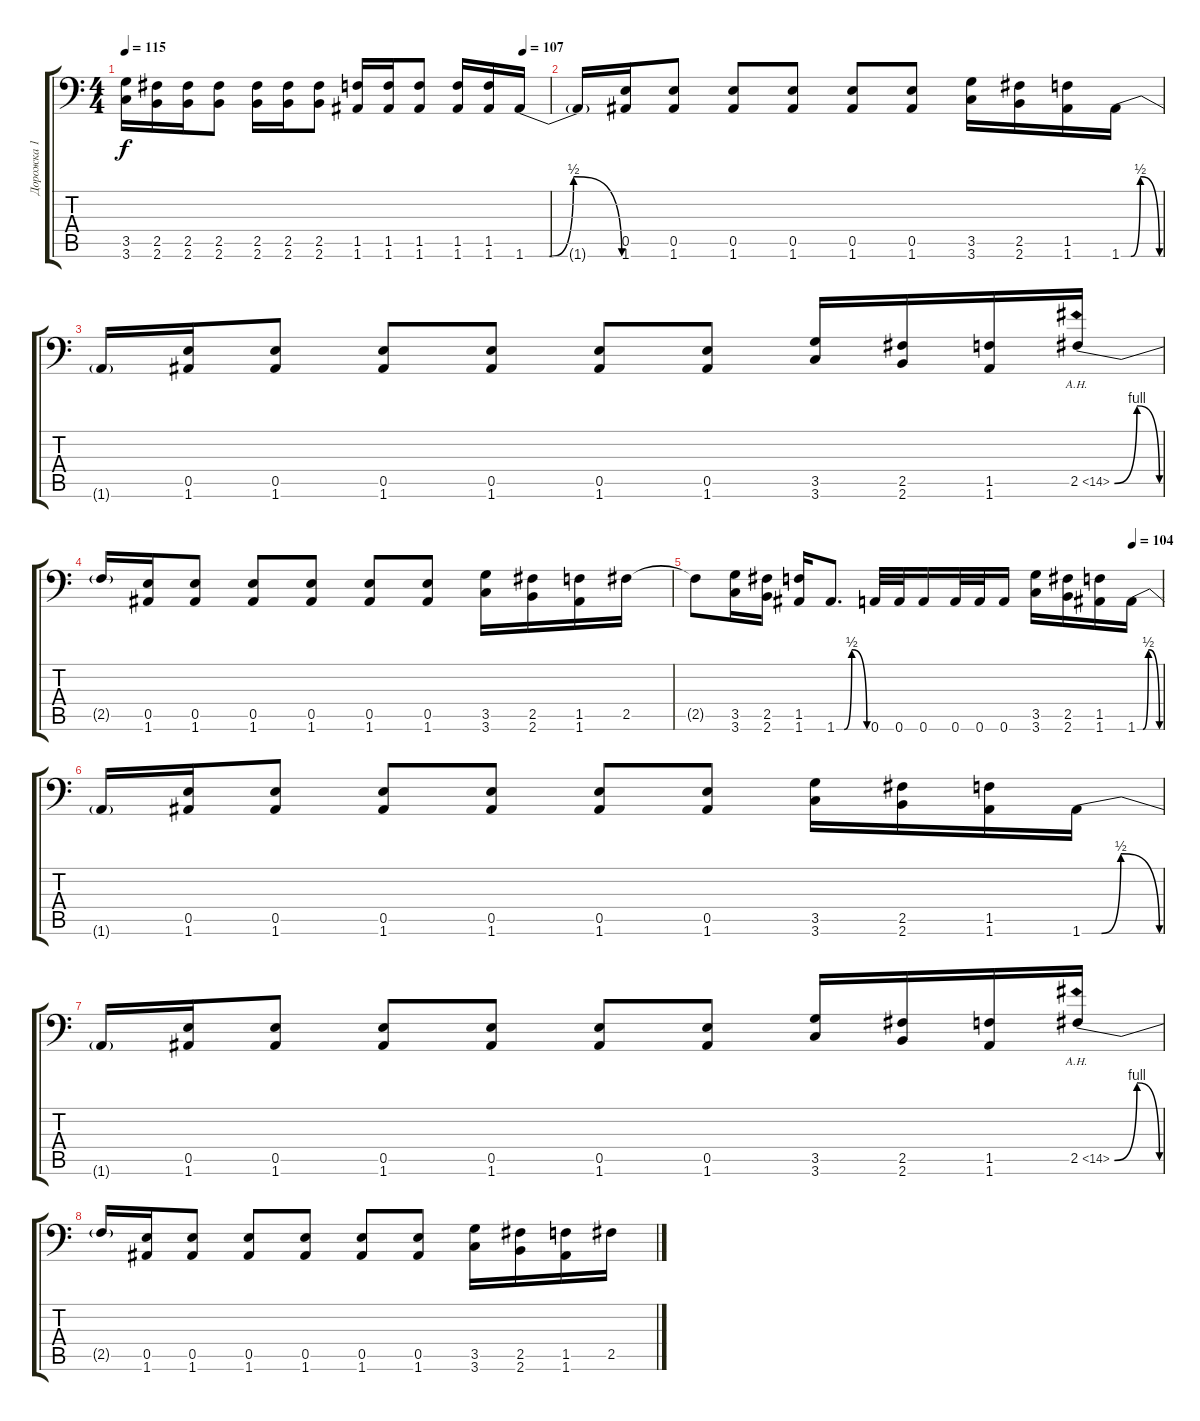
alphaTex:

\track ("Дорожка 1" "Дорожка 1") {instrument distortionguitar}
\staff {score tabs}
\tuning (B3 Gb3 D3 A2 E2 A1) {hide}
\ts (4 4)
\tempo 115
\tempo (107 0.9375)
\clef f4
\ks c
(3.5{t} 3.6{t}).16{dy f} (2.5 2.6).16 (2.5 2.6).16 (2.5 2.6).8 (2.5 2.6).16 (2.5 2.6).16 (2.5 2.6).8 (1.5 1.6).16 (1.5 1.6).16 (1.5 1.6).8 (1.5 1.6).16 (1.5 1.6).16 1.6{be (custom 0 0 15 0 30 2 60 0)}.16 |
1.6{t}.16 (0.5 1.6).16 (0.5 1.6).8 (0.5 1.6).8 (0.5 1.6).8 (0.5 1.6).8 (0.5 1.6).8 (3.5 3.6).16 (2.5 2.6).16 (1.5 1.6).16 1.6{be (custom 0 0 15 0 30 2 60 0)}.16 |
1.6{t}.16 (0.5 1.6).16 (0.5 1.6).8 (0.5 1.6).8 (0.5 1.6).8 (0.5 1.6).8 (0.5 1.6).8 (3.5 3.6).16 (2.5 2.6).16 (1.5 1.6).16 2.5{be (bendrelease 0 0 30 4 30 4 60 0) ah 12}.16 |
2.5{t}.16 (0.5 1.6).16 (0.5 1.6).8 (0.5 1.6).8 (0.5 1.6).8 (0.5 1.6).8 (0.5 1.6).8 (3.5 3.6).16 (2.5 2.6).16 (1.5 1.6).16 2.5.16 |
\tempo (104 0.9375)
2.5{t}.8 (3.5 3.6).16 (2.5 2.6).16 (1.5 1.6).16 1.6{be (custom 0 0 15 0 30 2 60 0)}.8{d} 0.6.32 0.6.32 0.6.16 0.6.32 0.6.32 0.6.16 (3.5 3.6).16 (2.5 2.6).16 (1.5 1.6).16 1.6{be (custom 0 0 15 0 30 2 60 0)}.16 |
1.6{t}.16 (0.5 1.6).16 (0.5 1.6).8 (0.5 1.6).8 (0.5 1.6).8 (0.5 1.6).8 (0.5 1.6).8 (3.5 3.6).16 (2.5 2.6).16 (1.5 1.6).16 1.6{be (custom 0 0 15 0 30 2 60 0)}.16 |
1.6{t}.16 (0.5 1.6).16 (0.5 1.6).8 (0.5 1.6).8 (0.5 1.6).8 (0.5 1.6).8 (0.5 1.6).8 (3.5 3.6).16 (2.5 2.6).16 (1.5 1.6).16 2.5{be (bendrelease 0 0 30 4 30 4 60 0) ah 12}.16 |
2.5{t}.16 (0.5 1.6).16 (0.5 1.6).8 (0.5 1.6).8 (0.5 1.6).8 (0.5 1.6).8 (0.5 1.6).8 (3.5 3.6).16 (2.5 2.6).16 (1.5 1.6).16 2.5.16
